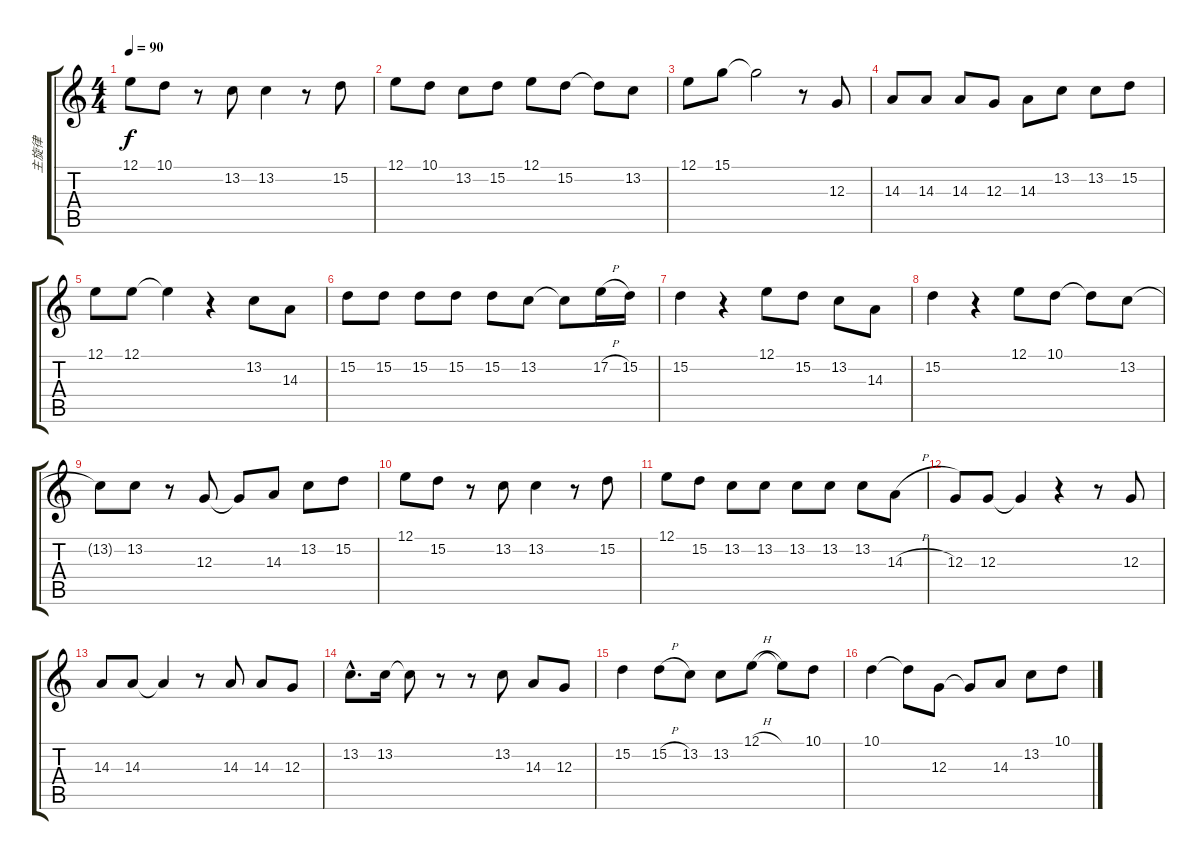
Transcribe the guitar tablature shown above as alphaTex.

\track ("主旋律" "主旋律") {instrument sopranosax}
\staff {score tabs}
\tuning (E4 B3 G3 D3 A2 E2) {hide}
\ts (4 4)
\tempo 90
\clef g2
\ks c
12.1.8{dy f} 10.1.8 r.8 13.2.8 13.2.4 r.8 15.2.8 |
12.1.8 10.1.8 13.2.8 15.2.8 12.1.8 15.2.8 15.2{t}.8 13.2.8 |
12.1.8 15.1.8 15.1{t}.2 r.8 12.3.8 |
14.3.8 14.3.8 14.3.8 12.3.8 14.3.8 13.2.8 13.2.8 15.2.8 |
12.1.8 12.1.8 12.1{t}.4 r.4 13.2.8 14.3.8 |
15.2.8 15.2.8 15.2.8 15.2.8 15.2.8 13.2.8 13.2{t}.8 17.2{h}.16 15.2.16 |
15.2.4 r.4 12.1.8 15.2.8 13.2.8 14.3.8 |
15.2.4 r.4 12.1.8 10.1.8 10.1{t}.8 13.2.8 |
13.2{t}.8 13.2.8 r.8 12.3.8 12.3{t}.8 14.3.8 13.2.8 15.2.8 |
12.1.8 15.2.8 r.8 13.2.8 13.2.4 r.8 15.2.8 |
12.1.8 15.2.8 13.2.8 13.2.8 13.2.8 13.2.8 13.2.8 14.3{h}.8 |
12.3.8 12.3.8 12.3{t}.4 r.4 r.8 12.3.8 |
14.3.8 14.3.8 14.3{t}.4 r.8 14.3.8 14.3.8 12.3.8 |
13.2{hac}.8{d} 13.2.16 13.2{t}.8 r.8 r.8 13.2.8 14.3.8 12.3.8 |
15.2.4 15.2{h}.8 13.2.8 13.2.8 12.1{h}.8 12.1{t}.8 10.1.8 |
10.1.4 10.1{t}.8 12.3.8 12.3{t}.8 14.3.8 13.2.8 10.1.8
